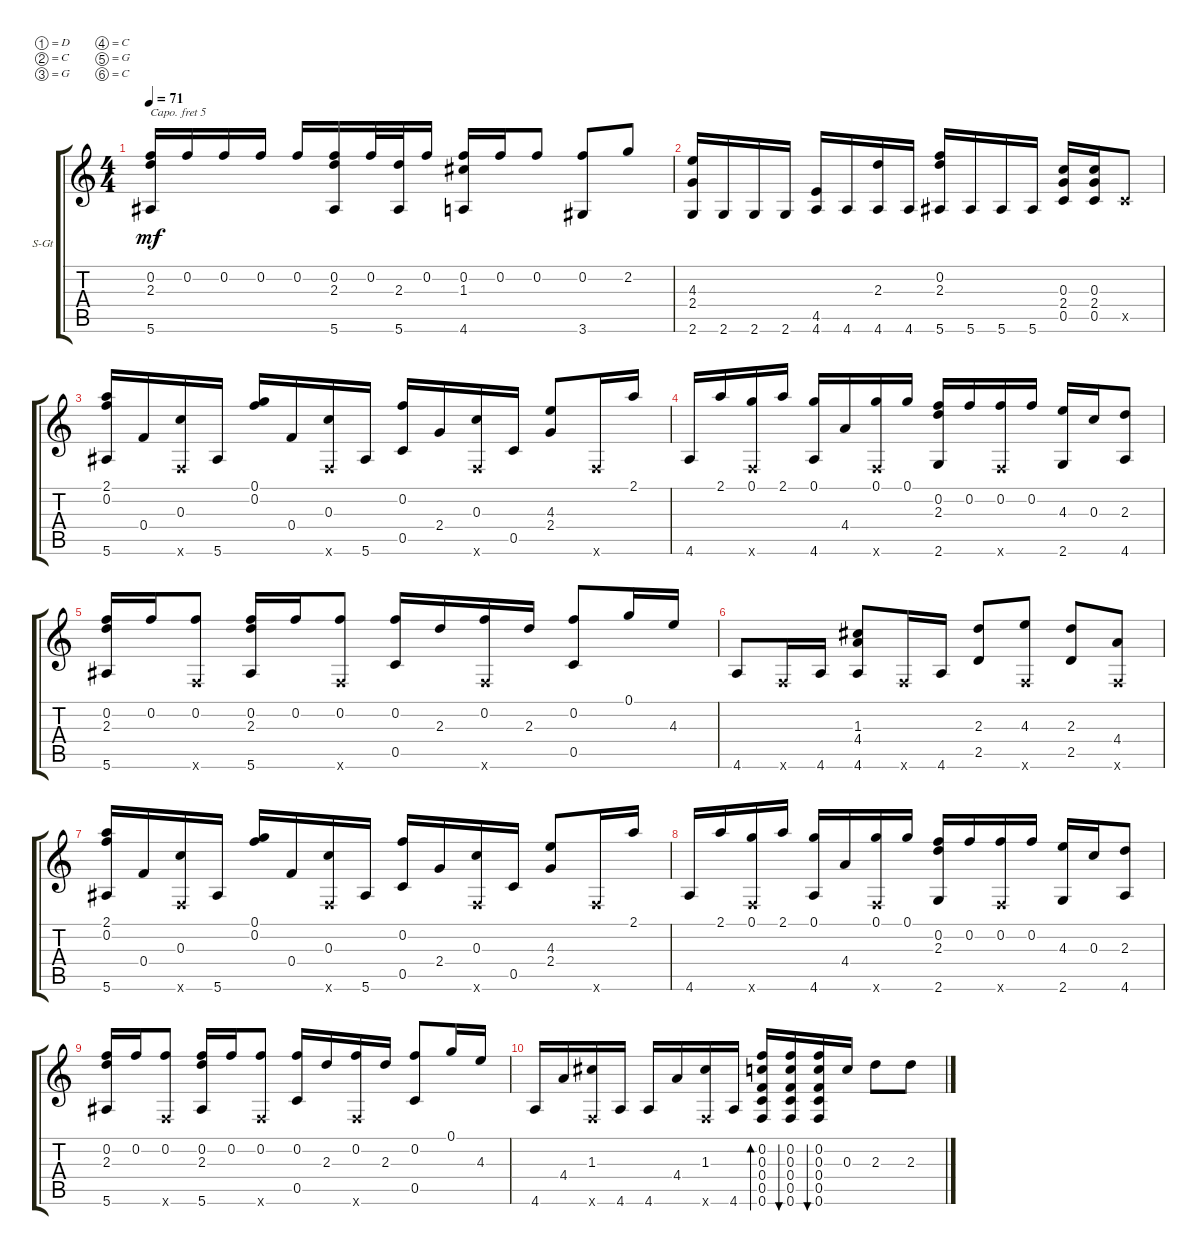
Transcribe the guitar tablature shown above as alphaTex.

\defaultSystemsLayout 4
\bracketExtendMode groupsimilarinstruments
\firstSystemTrackNameOrientation horizontal
\otherSystemsTrackNameOrientation horizontal
\track ("Steel Guitar" "S-Gt") {instrument acousticguitarsteel}
\staff {score tabs}
\capo 5
\tuning (D4 C4 G3 C3 G2 C2)
\ts (4 4)
\tempo 71
\clef g2
\ks c
(5.6 0.2 2.3).16{dy mf} 0.2.16 0.2.16 0.2.16 0.2.16 (0.2 2.3 5.6).16 0.2.32 (5.6 2.3).32 0.2.16 (0.2 4.6 1.3).16 0.2.16 0.2.8 (0.2 3.6).8 2.2.8 |
(2.6 2.4 4.3).16 2.6.16 2.6.16 2.6.16 (4.6 4.5).16 4.6.16 (4.6 2.3).16 4.6.16 (5.6 0.2 2.3).16 5.6.16 5.6.16 5.6.16 (0.5 2.4 0.3).16 (0.3 2.4 0.5).16 0.5{x}.8 |
(5.6 2.1 0.2).16 0.4.16 (0.3 0.6{x}).16 5.6.16 (0.1 0.2).16 0.4.16 (0.3 0.6{x}).16 5.6.16 (0.5 0.2).16 2.4.16 (0.3 0.6{x}).16 0.5.16 (2.4 4.3).8 0.6{x}.16 2.1.16 |
4.6.16 2.1.16 (0.1 0.6{x}).16 2.1.16 (0.1 4.6).16 4.4.16 (0.6{x} 0.1).16 0.1.16 (0.2 2.3 2.6).16 0.2.16 (0.2 0.6{x}).16 0.2.16 (4.3 2.6).16 0.3.16 (2.3 4.6).8 |
(5.6 0.2 2.3).16 0.2.16 (0.2 0.6{x}).8 (5.6 0.2 2.3).16 0.2.16 (0.2 0.6{x}).8 (0.2 0.5).16 2.3.16 (0.2 0.6{x}).16 2.3.16 (0.2 0.5).8 0.1.16 4.3.16 |
4.6.8 0.6{x}.16 4.6.16 (4.6 4.4 1.3).8 0.6{x}.16 4.6.16 (2.5 2.3).8 (4.3 0.6{x}).8 (2.5 2.3).8 (4.4 0.6{x}).8 |
(5.6 2.1 0.2).16 0.4.16 (0.3 0.6{x}).16 5.6.16 (0.1 0.2).16 0.4.16 (0.3 0.6{x}).16 5.6.16 (0.5 0.2).16 2.4.16 (0.3 0.6{x}).16 0.5.16 (2.4 4.3).8 0.6{x}.16 2.1.16 |
4.6.16 2.1.16 (0.1 0.6{x}).16 2.1.16 (0.1 4.6).16 4.4.16 (0.6{x} 0.1).16 0.1.16 (0.2 2.3 2.6).16 0.2.16 (0.2 0.6{x}).16 0.2.16 (4.3 2.6).16 0.3.16 (2.3 4.6).8 |
(5.6 0.2 2.3).16 0.2.16 (0.2 0.6{x}).8 (5.6 0.2 2.3).16 0.2.16 (0.2 0.6{x}).8 (0.2 0.5).16 2.3.16 (0.2 0.6{x}).16 2.3.16 (0.2 0.5).8 0.1.16 4.3.16 |
4.6.16 4.4.16 (1.3 0.6{x}).16 4.6.16 4.6.16 4.4.16 (1.3 0.6{x}).16 4.6.16 (0.6 0.2 0.3 0.4 0.5).16{bd 30} (0.6 0.5 0.4 0.3 0.2).16{bu 30} (0.2 0.3 0.4 0.5 0.6).16{bu 30} 0.3.16 2.3.8 2.3.8
